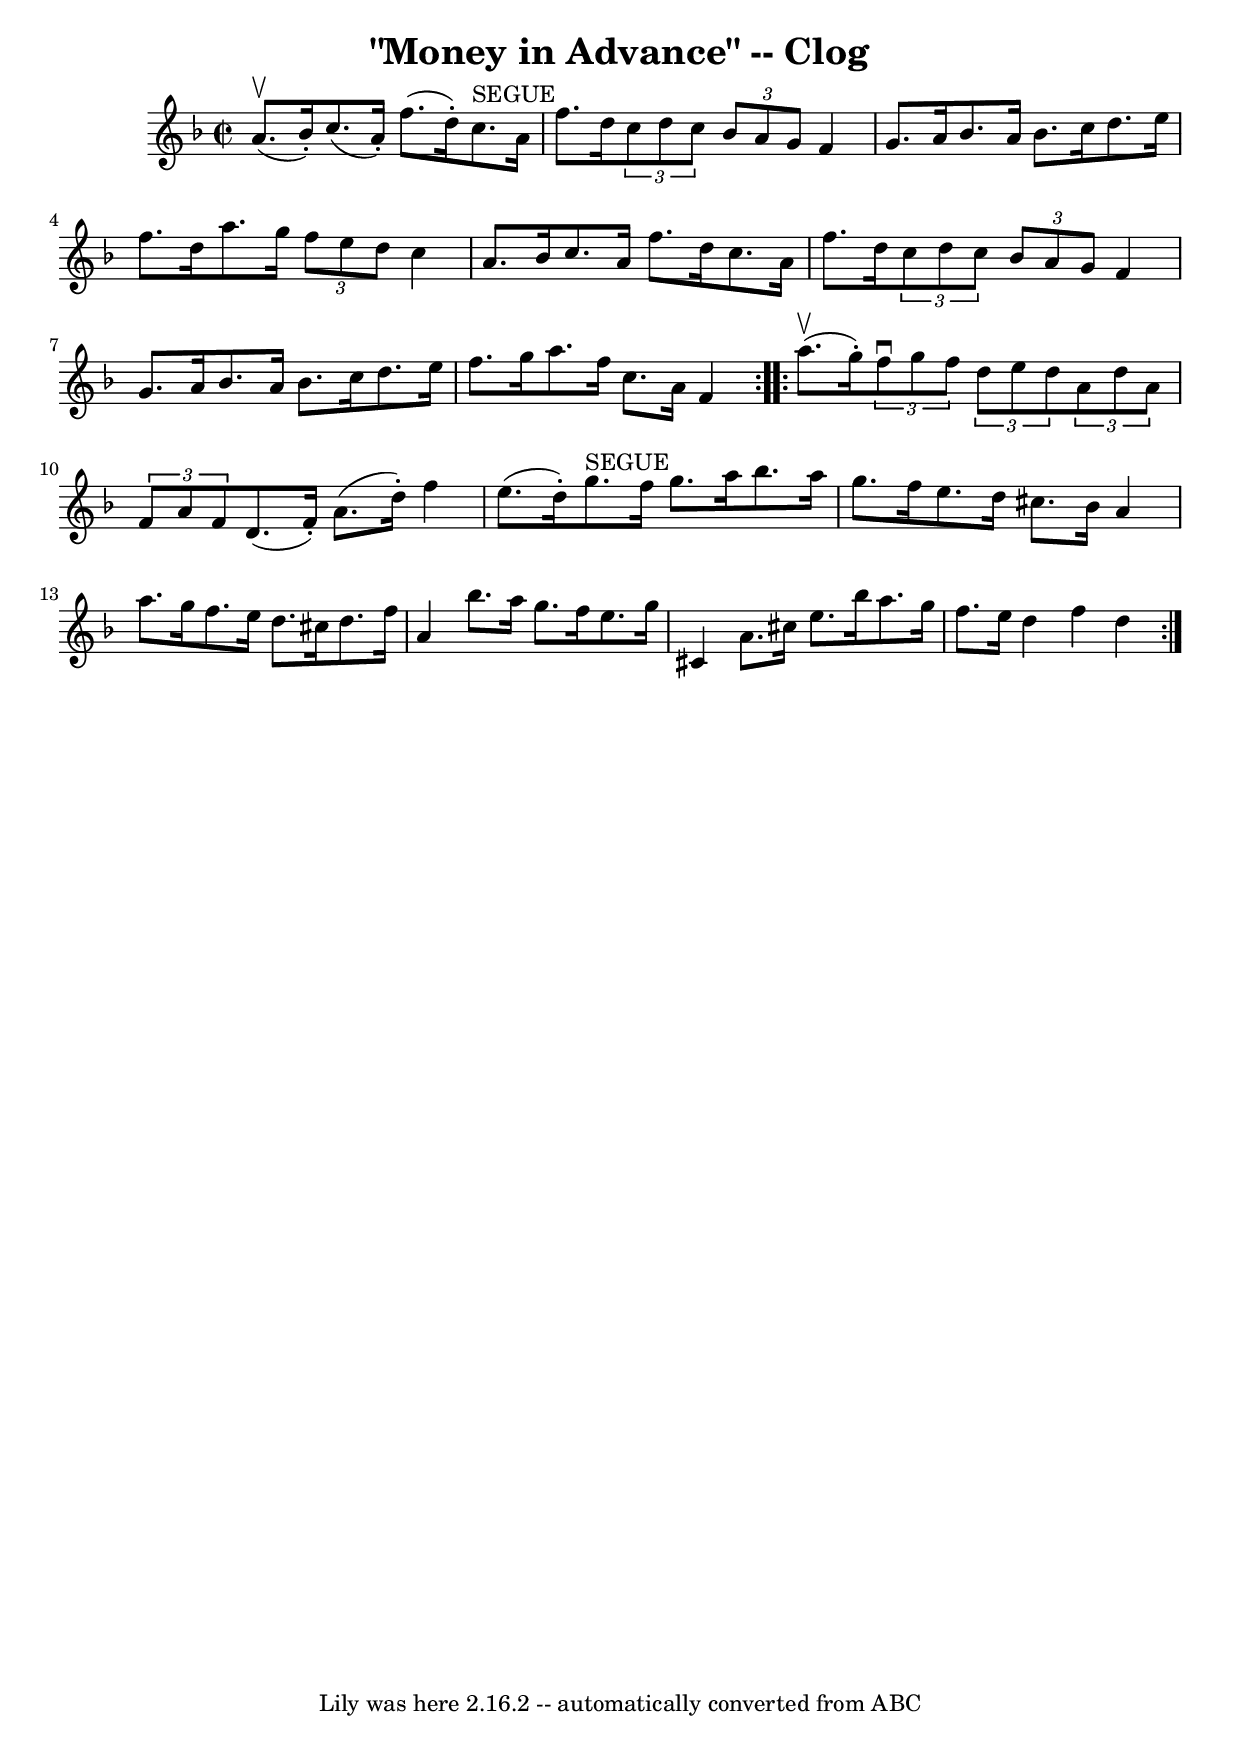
\version "2.7.40"
\include "Mammoth.ily"
\header {
	book = "Ryan's Mammoth Collection"
	crossRefNumber = "1"
	footnotes = "\\\\154 918"
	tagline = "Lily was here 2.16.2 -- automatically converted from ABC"
	title = "\"Money in Advance\" -- Clog"
}
voicedefault =  {
\set Score.defaultBarType = "empty"

\repeat volta 2 {
\override Staff.TimeSignature #'style = #'C
 \time 2/2 \key f \major a'8.^\upbow(bes'16 -.) |
 c''8. (
a'16 -.) f''8. (d''16 -.) c''8.^"SEGUE" a'16 f''8. d''16  
  |
   \times 2/3 { c''8 d''8 c''8  }   \times 2/3 { bes'8    
a'8 g'8  } f'4 g'8. a'16    |
 bes'8. a'16 bes'8.    
c''16 d''8. e''16 f''8. d''16    |
 a''8. g''16  
\times 2/3 { f''8 e''8 d''8  } c''4 a'8. bes'16    |
     
c''8. a'16 f''8. d''16 c''8. a'16 f''8. d''16    |
  
 \times 2/3 { c''8 d''8 c''8  } \times 2/3 { bes'8 a'8 g'8  }   
f'4 g'8. a'16    |
 bes'8. a'16 bes'8. c''16 d''8.    
e''16 f''8. g''16    |
 a''8. f''16 c''8. a'16 f'4  
}     \repeat volta 2 { a''8.^\upbow(g''16 -.) |
     
\times 2/3 { f''8^\downbow g''8 f''8  } \times 2/3 { d''8 e''8    
d''8  }   \times 2/3 { a'8 d''8 a'8  } \times 2/3 { f'8 a'8 f'8 
 }   |
 d'8. (f'16 -.) a'8. (d''16 -.) f''4 e''8. (
d''16 -.)   |
 g''8.^"SEGUE" f''16 g''8. a''16    
bes''8. a''16 g''8. f''16    |
 e''8. d''16 cis''8.    
bes'16 a'4 a''8. g''16    |
 f''8. e''16 d''8.    
cis''16 d''8. f''16 a'4    |
 bes''8. a''16 g''8.    
f''16 e''8. g''16 cis'4    |
 a'8. cis''16 e''8.    
bes''16 a''8. g''16 f''8. e''16    |
 d''4 f''4    
d''4  }   
}

\score{
    <<

	\context Staff="default"
	{
	    \voicedefault 
	}

    >>
	\layout {
	}
	\midi {}
}
